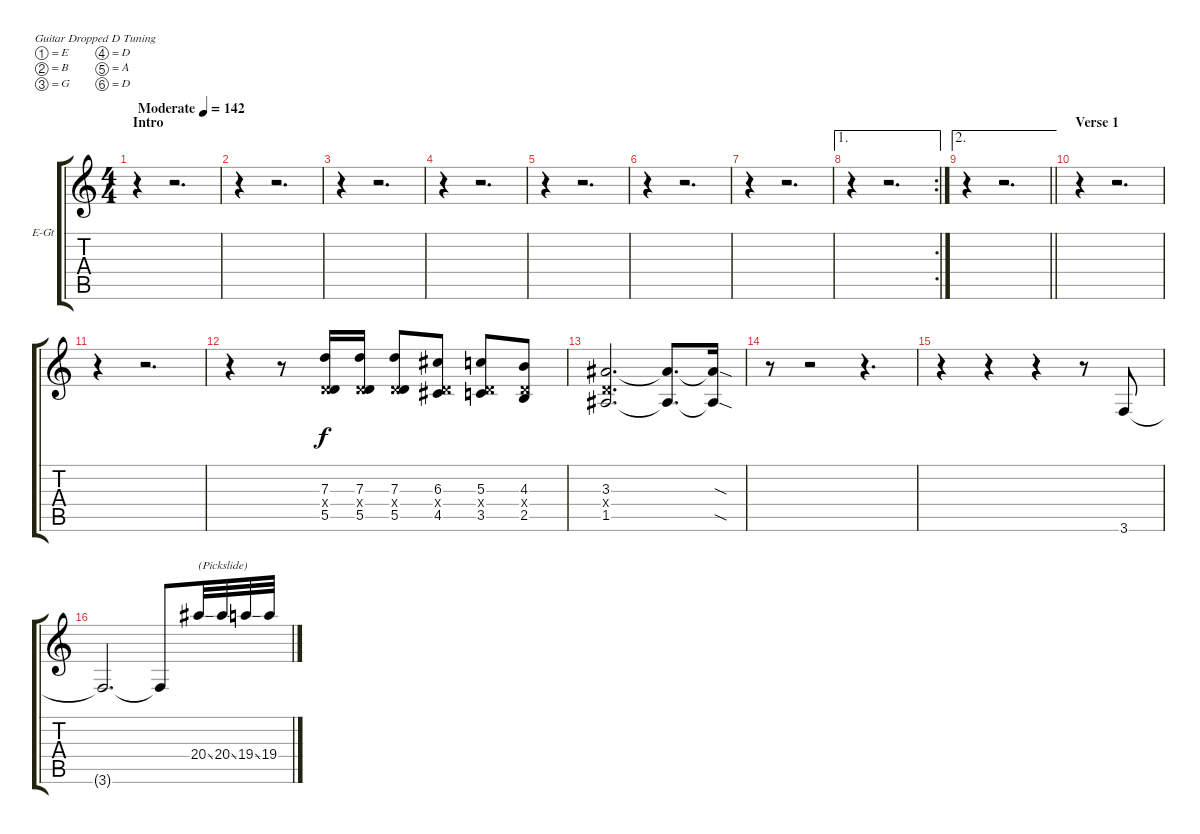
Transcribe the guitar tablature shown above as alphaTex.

\bracketExtendMode groupsimilarinstruments
\firstSystemTrackNameOrientation horizontal
\otherSystemsTrackNameOrientation horizontal
\track ("Electric Guitar 4" "E-Gt") {instrument distortionguitar}
\staff {score tabs}
\tuning (E4 B3 G3 D3 A2 D2)
\ts (4 4)
\beaming (8 2 2 2 2)
\section ("" "Intro")
\tempo (142 "Moderate")
\clef g2
\ks c
r.4{dy f instrument distortionguitar} r.2{d} |
r.4 r.2{d} |
r.4 r.2{d} |
r.4 r.2{d} |
r.4 r.2{d} |
r.4 r.2{d} |
r.4 r.2{d} |
\ae 1
\rc 2
r.4 r.2{d} |
\ae 2
\barLineRight lightlight
r.4 r.2{d} |
\section ("" "Verse 1")
r.4 r.2{d} |
r.4 r.2{d} |
r.4 r.8 (7.3 0.4{x} 5.5).16 (7.3 0.4{x} 5.5).16 (7.3 0.4{x} 5.5).8 (6.3 0.4{x} 4.5).8 (5.3 0.4{x} 3.5).8 (4.3 0.4{x} 2.5).8 |
(3.3 0.4{x} 1.5).2{d} (3.3{t} 1.5{t}).8{d} (3.3{sod t} 1.5{sod t}).16 |
r.8 r.2 r.4{d} |
r.4 r.4 r.4 r.8 3.6.8 |
3.6{t}.2{d} 3.6{t}.8 20.4{ss}.32{txt "(Pickslide)"} 20.4{ss}.32 19.4{ss}.32 19.4{ss}.32
